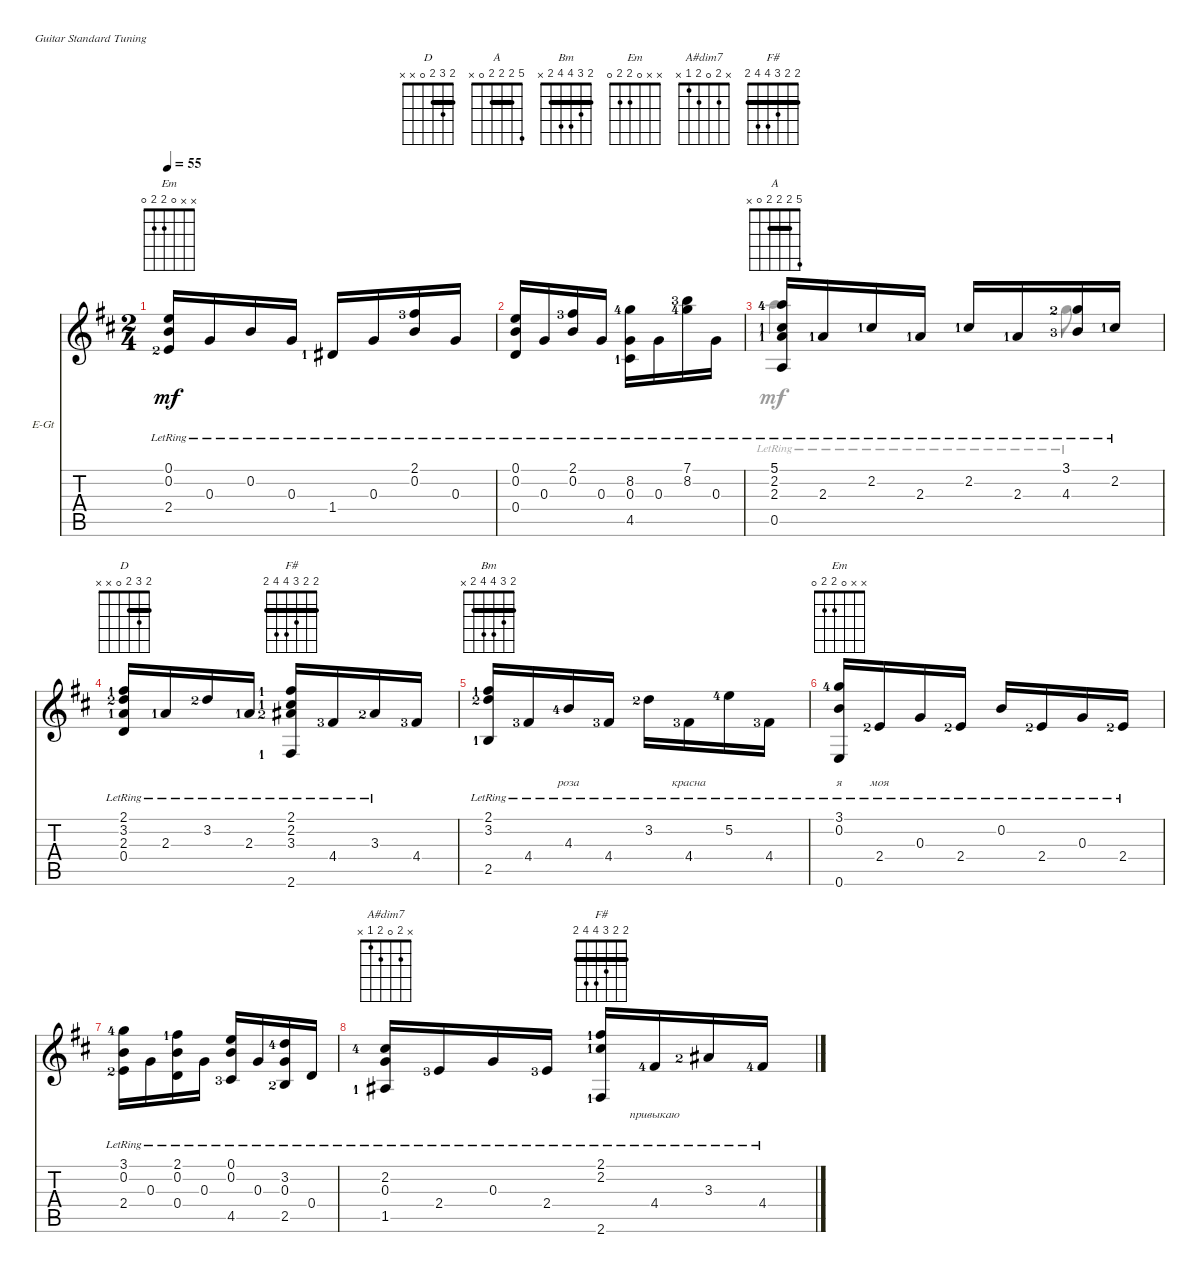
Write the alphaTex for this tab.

\defaultSystemsLayout 4
\bracketExtendMode nobrackets
\firstSystemTrackNameOrientation horizontal
\otherSystemsTrackNameOrientation horizontal
\chordDiagramsInScore
\track ("Jazz Guitar" "E-Gt") {instrument electricguitarjazz}
\staff {score tabs}
\tuning (E4 B3 G3 D3 A2 E2)
\chord ("D" 2 3 2 0 x x) {barre 2}
\chord ("A" 5 2 2 2 0 x) {barre (2 2)}
\chord ("Bm" 2 3 4 4 2 x) {barre 2}
\chord ("Em" x x 0 2 2 0)
\chord ("A#dim7" x 2 0 2 1 x)
\chord ("F#" 2 2 3 4 4 2) {barre (2 2)}
\voice
\ts (2 4)
\tempo 55
\clef g2
\ks d
(0.2{lr} 0.1{lr} 2.4{lr lf 3}).16{ch "Em" lyrics (0 "") lyrics (1 "") lyrics (2 "") lyrics (3 "") lyrics (4 "") dy mf} 0.3{lr}.16{lyrics (0 "") lyrics (1 "") lyrics (2 "") lyrics (3 "") lyrics (4 "")} 0.2{lr}.16{lyrics (0 "") lyrics (1 "") lyrics (2 "") lyrics (3 "") lyrics (4 "")} 0.3{lr}.16{lyrics (0 "") lyrics (1 "") lyrics (2 "") lyrics (3 "") lyrics (4 "")} 1.4{lr lf 2}.16{lyrics (0 "") lyrics (1 "") lyrics (2 "") lyrics (3 "") lyrics (4 "")} 0.3{lr}.16{lyrics (0 "") lyrics (1 "") lyrics (2 "") lyrics (3 "") lyrics (4 "")} (0.2{lr} 2.1{lr lf 4}).16{lyrics (0 "") lyrics (1 "") lyrics (2 "") lyrics (3 "") lyrics (4 "")} 0.3{lr}.16{lyrics (0 "") lyrics (1 "") lyrics (2 "") lyrics (3 "") lyrics (4 "")} |
(0.4{lr} 0.2{lr} 0.1{lr}).16{lyrics (0 "") lyrics (1 "") lyrics (2 "") lyrics (3 "") lyrics (4 "")} 0.3{lr}.16{lyrics (0 "") lyrics (1 "") lyrics (2 "") lyrics (3 "") lyrics (4 "")} (0.2{lr} 2.1{lr lf 4}).16{lyrics (0 "") lyrics (1 "") lyrics (2 "") lyrics (3 "") lyrics (4 "")} 0.3{lr}.16{lyrics (0 "") lyrics (1 "") lyrics (2 "") lyrics (3 "") lyrics (4 "")} (4.5{lr lf 2} 8.2{lr lf 5} 0.3{lr}).16{lyrics (0 "") lyrics (1 "") lyrics (2 "") lyrics (3 "") lyrics (4 "")} 0.3{lr}.16{lyrics (0 "") lyrics (1 "") lyrics (2 "") lyrics (3 "") lyrics (4 "")} (8.2{lr lf 5} 7.1{lr lf 4}).16{lyrics (0 "") lyrics (1 "") lyrics (2 "") lyrics (3 "") lyrics (4 "")} 0.3{lr}.16{lyrics (0 "") lyrics (1 "") lyrics (2 "") lyrics (3 "") lyrics (4 "")} |
(0.5{lr} 2.3{lr lf 2} 2.2{lr lf 2} 5.1{lr lf 5}).16{ch "A" lyrics (0 "") lyrics (1 "") lyrics (2 "") lyrics (3 "") lyrics (4 "")} 2.3{lr lf 2}.16{lyrics (0 "") lyrics (1 "") lyrics (2 "") lyrics (3 "") lyrics (4 "")} 2.2{lr lf 2}.16{lyrics (0 "") lyrics (1 "") lyrics (2 "") lyrics (3 "") lyrics (4 "")} 2.3{lr lf 2}.16{lyrics (0 "") lyrics (1 "") lyrics (2 "") lyrics (3 "") lyrics (4 "")} 2.2{lr lf 2}.16{lyrics (0 "") lyrics (1 "") lyrics (2 "") lyrics (3 "") lyrics (4 "")} 2.3{lr lf 2}.16{lyrics (0 "") lyrics (1 "") lyrics (2 "") lyrics (3 "") lyrics (4 "")} (4.3{lr lf 4} 3.1{lr lf 3}).16{lyrics (0 "") lyrics (1 "") lyrics (2 "") lyrics (3 "") lyrics (4 "")} 2.2{lr lf 2}.16{lyrics (0 "") lyrics (1 "") lyrics (2 "") lyrics (3 "") lyrics (4 "")} |
(0.4{lr} 2.3{lr lf 2} 3.2{lr lf 3} 2.1{lr lf 2}).16{ch "D" lyrics (0 "") lyrics (1 "") lyrics (2 "") lyrics (3 "") lyrics (4 "")} 2.3{lr lf 2}.16{lyrics (0 "") lyrics (1 "") lyrics (2 "") lyrics (3 "") lyrics (4 "")} 3.2{lr lf 3}.16{lyrics (0 "") lyrics (1 "") lyrics (2 "") lyrics (3 "") lyrics (4 "")} 2.3{lr lf 2}.16{lyrics (0 "") lyrics (1 "") lyrics (2 "") lyrics (3 "") lyrics (4 "")} (2.6{lr lf 2} 3.3{lr lf 3} 2.2{lr lf 2} 2.1{lr lf 2}).16{ch "F#" lyrics (0 "") lyrics (1 "") lyrics (2 "") lyrics (3 "") lyrics (4 "")} 4.4{lr lf 4}.16{lyrics (0 "") lyrics (1 "") lyrics (2 "") lyrics (3 "") lyrics (4 "")} 3.3{lr lf 3}.16{lyrics (0 "") lyrics (1 "") lyrics (2 "") lyrics (3 "") lyrics (4 "")} 4.4{lf 4}.16{lyrics (0 "") lyrics (1 "") lyrics (2 "") lyrics (3 "") lyrics (4 "")} |
(2.5{lr lf 2} 3.2{lr lf 3} 2.1{lr lf 2}).16{ch "Bm" lyrics (0 "") lyrics (1 "") lyrics (2 "") lyrics (3 "") lyrics (4 "")} 4.4{lr lf 4}.16{lyrics (0 "") lyrics (1 "") lyrics (2 "") lyrics (3 "") lyrics (4 "")} 4.3{lr lf 5}.16{lyrics (0 "") lyrics (1 "") lyrics (2 "") lyrics (3 "роза") lyrics (4 "")} 4.4{lr lf 4}.16{lyrics (0 "") lyrics (1 "") lyrics (2 "") lyrics (3 "") lyrics (4 "")} 3.2{lr lf 3}.16{lyrics (0 "") lyrics (1 "") lyrics (2 "") lyrics (3 "") lyrics (4 "")} 4.4{lr lf 4}.16{lyrics (0 "") lyrics (1 "") lyrics (2 "") lyrics (3 "красна") lyrics (4 "")} 5.2{lr lf 5}.16{lyrics (0 "") lyrics (1 "") lyrics (2 "") lyrics (3 "") lyrics (4 "")} 4.4{lr lf 4}.16{lyrics (0 "") lyrics (1 "") lyrics (2 "") lyrics (3 "") lyrics (4 "")} |
(0.6{lr} 0.2{lr} 3.1{lr lf 5}).16{ch "Em" lyrics (0 "") lyrics (1 "") lyrics (2 "") lyrics (3 "я") lyrics (4 "")} 2.4{lr lf 3}.16{lyrics (0 "") lyrics (1 "") lyrics (2 "") lyrics (3 "моя") lyrics (4 "")} 0.3{lr}.16{lyrics (0 "") lyrics (1 "") lyrics (2 "") lyrics (3 "") lyrics (4 "")} 2.4{lr lf 3}.16{lyrics (0 "") lyrics (1 "") lyrics (2 "") lyrics (3 "") lyrics (4 "")} 0.2{lr}.16{lyrics (0 "") lyrics (1 "") lyrics (2 "") lyrics (3 "") lyrics (4 "")} 2.4{lr lf 3}.16{lyrics (0 "") lyrics (1 "") lyrics (2 "") lyrics (3 "") lyrics (4 "")} 0.3{lr}.16{lyrics (0 "") lyrics (1 "") lyrics (2 "") lyrics (3 "") lyrics (4 "")} 2.4{lr lf 3}.16{lyrics (0 "") lyrics (1 "") lyrics (2 "") lyrics (3 "") lyrics (4 "")} |
(2.4{lr lf 3} 0.2{lr} 3.1{lr lf 5}).16{lyrics (0 "") lyrics (1 "") lyrics (2 "") lyrics (3 "") lyrics (4 "")} 0.3{lr}.16{lyrics (0 "") lyrics (1 "") lyrics (2 "") lyrics (3 "") lyrics (4 "")} (0.4{lr} 0.2{lr} 2.1{lr lf 2}).16{lyrics (0 "") lyrics (1 "") lyrics (2 "") lyrics (3 "") lyrics (4 "")} 0.3{lr}.16{lyrics (0 "") lyrics (1 "") lyrics (2 "") lyrics (3 "") lyrics (4 "")} (4.5{lr lf 4} 0.2{lr} 0.1{lr}).16{lyrics (0 "") lyrics (1 "") lyrics (2 "") lyrics (3 "") lyrics (4 "")} 0.3{lr}.16{lyrics (0 "") lyrics (1 "") lyrics (2 "") lyrics (3 "") lyrics (4 "")} (2.5{lr lf 3} 0.3{lr} 3.2{lr lf 5}).16{lyrics (0 "") lyrics (1 "") lyrics (2 "") lyrics (3 "") lyrics (4 "")} 0.4{lr}.16{lyrics (0 "") lyrics (1 "") lyrics (2 "") lyrics (3 "") lyrics (4 "")} |
(1.5{lr lf 2} 0.3{lr} 2.2{lr lf 5}).16{ch "A#dim7" lyrics (0 "") lyrics (1 "") lyrics (2 "") lyrics (3 "") lyrics (4 "")} 2.4{lr lf 4}.16{lyrics (0 "") lyrics (1 "") lyrics (2 "") lyrics (3 "") lyrics (4 "")} 0.3{lr}.16{lyrics (0 "") lyrics (1 "") lyrics (2 "") lyrics (3 "") lyrics (4 "")} 2.4{lr lf 4}.16{lyrics (0 "") lyrics (1 "") lyrics (2 "") lyrics (3 "") lyrics (4 "")} (2.6{lr lf 2} 2.2{lr lf 2} 2.1{lr lf 2}).16{ch "F#" lyrics (0 "") lyrics (1 "") lyrics (2 "") lyrics (3 "") lyrics (4 "")} 4.4{lr lf 5}.16{lyrics (0 "привыкаю") lyrics (1 "") lyrics (2 "") lyrics (3 "") lyrics (4 "")} 3.3{lr lf 3}.16{lyrics (0 "") lyrics (1 "") lyrics (2 "") lyrics (3 "") lyrics (4 "")} 4.4{lr lf 5}.16{lyrics (0 "") lyrics (1 "") lyrics (2 "") lyrics (3 "") lyrics (4 "")}
\voice
\clef g2
\ottava regular
\simile none
\ks d
|
|
5.1{lr lf 5}.4{d} 3.1{lr lf 3}.8 |
|
|
|
|
